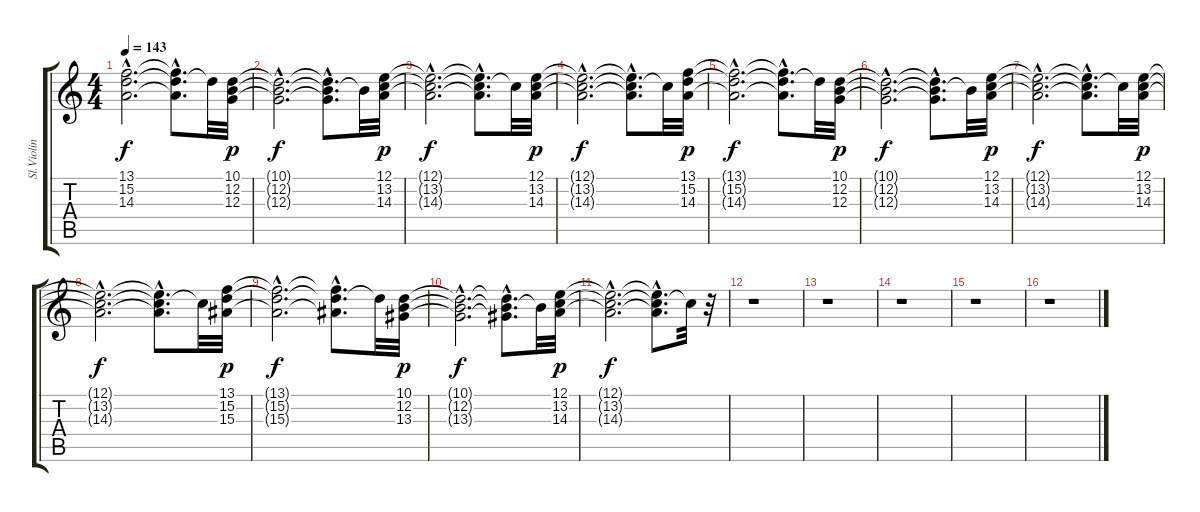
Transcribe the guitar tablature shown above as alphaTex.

\track ("Sl.Violin" "Sl.Violin") {instrument churchorgan}
\staff {score tabs}
\tuning (E4 B3 G3 D3 A2 E2) {hide}
\ts (4 4)
\tempo 143
\clef g2
\ks c
(13.1{hac t} 15.2{hac t} 14.3{hac t}).2{d dy f} (13.1{hac t} 15.2{hac t} 14.3{hac t}).8{d} 15.2{t}.32 (10.1 12.2 12.3).32{dy p} |
(10.1{hac t} 12.2{hac t} 12.3{hac t}).2{d dy f} (10.1{hac t} 12.2{hac t} 12.3{hac t}).8{d} 12.2{t}.32 (12.1 13.2 14.3).32{dy p} |
(12.1{hac t} 13.2{hac t} 14.3{hac t}).2{d dy f} (12.1{hac t} 13.2{hac t} 14.3{hac t}).8{d} 13.2{t}.32 (12.1 13.2 14.3).32{dy p} |
(12.1{hac t} 13.2{hac t} 14.3{hac t}).2{d dy f} (12.1{hac t} 13.2{hac t} 14.3{hac t}).8{d} 13.2{t}.32 (13.1 15.2 14.3).32{dy p} |
(13.1{hac t} 15.2{hac t} 14.3{hac t}).2{d dy f} (13.1{hac t} 15.2{hac t} 14.3{hac t}).8{d} 15.2{t}.32 (10.1 12.2 12.3).32{dy p} |
(10.1{hac t} 12.2{hac t} 12.3{hac t}).2{d dy f} (10.1{hac t} 12.2{hac t} 12.3{hac t}).8{d} 12.2{t}.32 (12.1 13.2 14.3).32{dy p} |
(12.1{hac t} 13.2{hac t} 14.3{hac t}).2{d dy f} (12.1{hac t} 13.2{hac t} 14.3{hac t}).8{d} 13.2{t}.32 (12.1 13.2 14.3).32{dy p} |
(12.1{hac t} 13.2{hac t} 14.3{hac t}).2{d dy f} (12.1{hac t} 13.2{hac t} 14.3{hac t}).8{d} 13.2{t}.32 (13.1 15.2 15.3).32{dy p} |
(13.1{hac t} 15.2{hac t} 15.3{hac t}).2{d dy f} (13.1{hac t} 15.2{hac t} 15.3{hac t}).8{d} 15.2{t}.32 (10.1 12.2 13.3).32{dy p} |
(10.1{hac t} 12.2{hac t} 13.3{hac t}).2{d dy f} (10.1{hac t} 12.2{hac t} 13.3{hac t}).8{d} 12.2{t}.32 (12.1 13.2 14.3).32{dy p} |
(12.1{hac t} 13.2{hac t} 14.3{hac t}).2{d dy f} (12.1{hac t} 13.2{hac t} 14.3{hac t}).8{d} 13.2{t}.32 r.32 |
r.1 |
r.1 |
r.1 |
r.1 |
r.1
